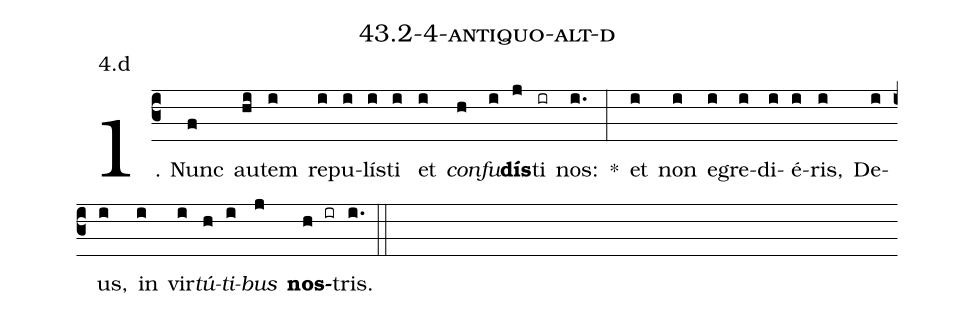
name: 43.2-4-antiquo-alt-d;
annotation: 4.d;
%%
(c3)1. Nunc(f) au(hi)tem(i) re(i)pu(i)lís(i)ti(i) et(i) <i>con</i>(h)<i>fu</i>(i)<b>dís</b>(j)ti(ir) nos:(i.) *(:) et(i) non(i) e(i)gre(i)di(i)é(i)ris,(i) De(i)us,(i) in(i) vir(i)<i>tú</i>(h)<i>ti</i>(i)<i>bus</i>(j) <b>nos</b>(h ir)tris.(i.) (::)
